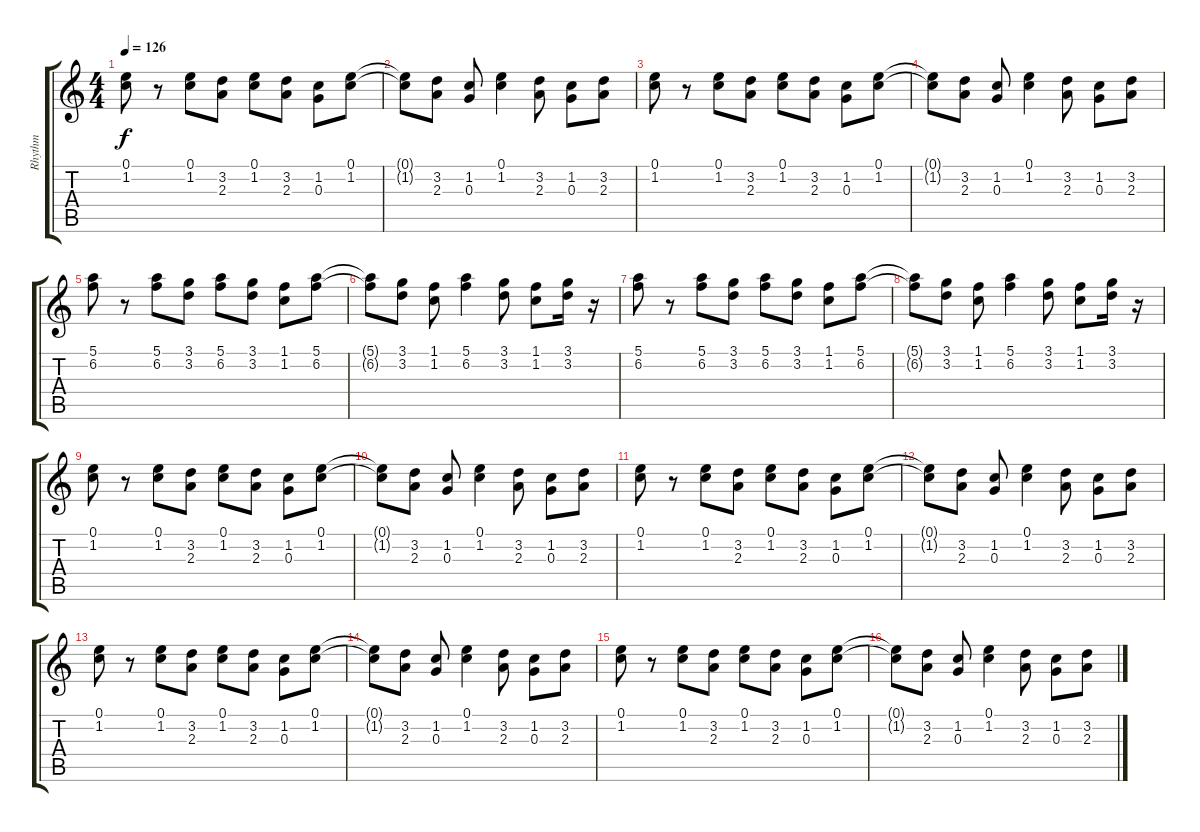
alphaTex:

\track ("Rhythm" "Rhythm") {instrument electricguitarclean}
\staff {score tabs}
\tuning (E4 B3 G3 D3 A2 E2) {hide}
\ts (4 4)
\tempo 126
\clef g2
\ks c
(0.1 1.2).8{dy f} r.8 (0.1 1.2).8 (3.2 2.3).8 (0.1 1.2).8 (3.2 2.3).8 (1.2 0.3).8 (0.1 1.2).8 |
(0.1{t} 1.2{t}).8 (3.2 2.3).8 (1.2 0.3).8 (0.1 1.2).4 (3.2 2.3).8 (1.2 0.3).8 (3.2 2.3).8 |
(0.1 1.2).8 r.8 (0.1 1.2).8 (3.2 2.3).8 (0.1 1.2).8 (3.2 2.3).8 (1.2 0.3).8 (0.1 1.2).8 |
(0.1{t} 1.2{t}).8 (3.2 2.3).8 (1.2 0.3).8 (0.1 1.2).4 (3.2 2.3).8 (1.2 0.3).8 (3.2 2.3).8 |
(5.1 6.2).8 r.8 (5.1 6.2).8 (3.1 3.2).8 (5.1 6.2).8 (3.1 3.2).8 (1.1 1.2).8 (5.1 6.2).8 |
(5.1{t} 6.2{t}).8 (3.1 3.2).8 (1.1 1.2).8 (5.1 6.2).4 (3.1 3.2).8 (1.1 1.2).8 (3.1 3.2).16 r.16 |
(5.1 6.2).8 r.8 (5.1 6.2).8 (3.1 3.2).8 (5.1 6.2).8 (3.1 3.2).8 (1.1 1.2).8 (5.1 6.2).8 |
(5.1{t} 6.2{t}).8 (3.1 3.2).8 (1.1 1.2).8 (5.1 6.2).4 (3.1 3.2).8 (1.1 1.2).8 (3.1 3.2).16 r.16 |
(0.1 1.2).8 r.8 (0.1 1.2).8 (3.2 2.3).8 (0.1 1.2).8 (3.2 2.3).8 (1.2 0.3).8 (0.1 1.2).8 |
(0.1{t} 1.2{t}).8 (3.2 2.3).8 (1.2 0.3).8 (0.1 1.2).4 (3.2 2.3).8 (1.2 0.3).8 (3.2 2.3).8 |
(0.1 1.2).8 r.8 (0.1 1.2).8 (3.2 2.3).8 (0.1 1.2).8 (3.2 2.3).8 (1.2 0.3).8 (0.1 1.2).8 |
(0.1{t} 1.2{t}).8 (3.2 2.3).8 (1.2 0.3).8 (0.1 1.2).4 (3.2 2.3).8 (1.2 0.3).8 (3.2 2.3).8 |
(0.1 1.2).8 r.8 (0.1 1.2).8 (3.2 2.3).8 (0.1 1.2).8 (3.2 2.3).8 (1.2 0.3).8 (0.1 1.2).8 |
(0.1{t} 1.2{t}).8 (3.2 2.3).8 (1.2 0.3).8 (0.1 1.2).4 (3.2 2.3).8 (1.2 0.3).8 (3.2 2.3).8 |
(0.1 1.2).8 r.8 (0.1 1.2).8 (3.2 2.3).8 (0.1 1.2).8 (3.2 2.3).8 (1.2 0.3).8 (0.1 1.2).8 |
(0.1{t} 1.2{t}).8 (3.2 2.3).8 (1.2 0.3).8 (0.1 1.2).4 (3.2 2.3).8 (1.2 0.3).8 (3.2 2.3).8
